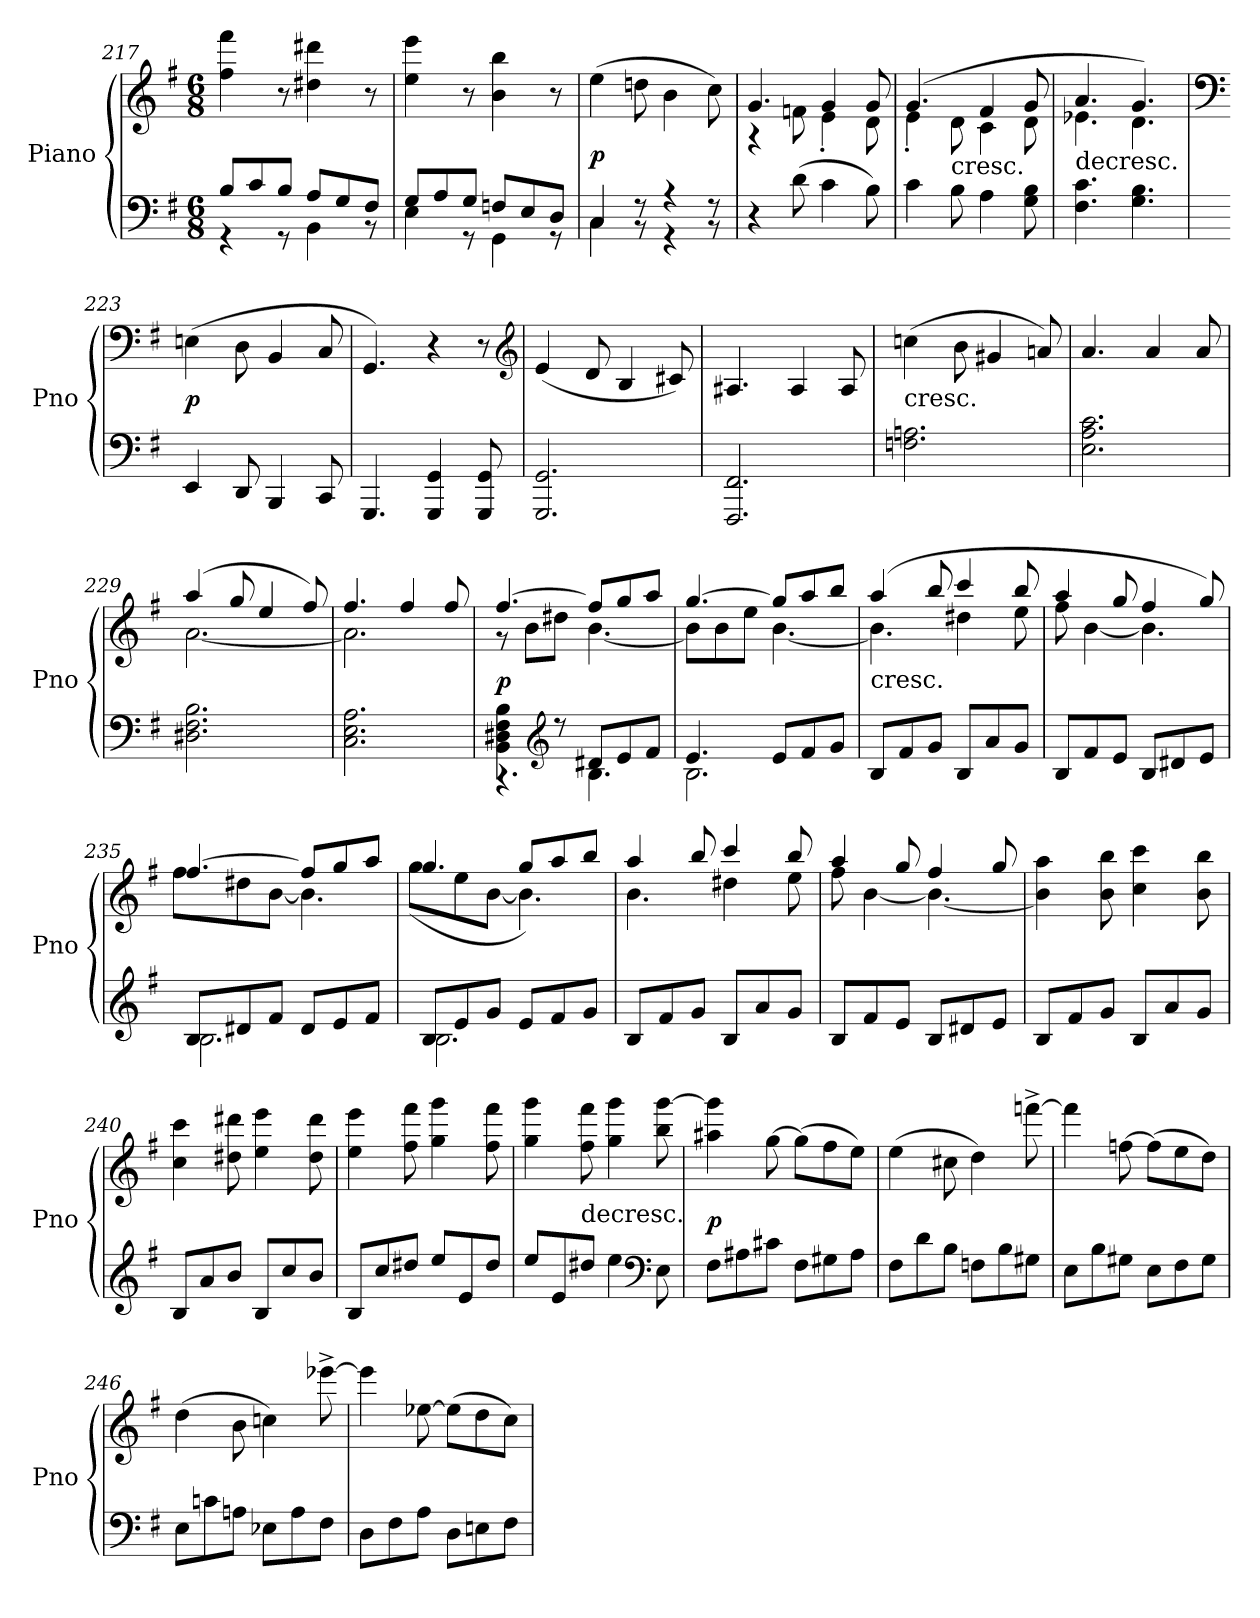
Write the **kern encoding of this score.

**kern	**kern	**dynam
*part1	*part1	*part1
*staff2	*staff1	*staff1/2
*I"Piano	*	*
*I'Pno	*	*
*clefF4	*clefG2	*
*k[f#]	*k[f#]	*
*M6/8	*M6/8	*
=217	=217	=217
*^	*	*
8B/L	4r	4ff#\ 4fff#\	.
8c/	.	.	.
8B/J	8r	8r	.
8A/L	4BB\	4dd#X\ 4ddd#X\	.
8G/	.	.	.
8F#/J	8r	8r	.
=218	=218	=218	=218
8G/L	4E\	4ee\ 4eee\	.
8A/	.	.	.
8G/J	8r	8r	.
8Fn/L	4GG\	4b\ 4bb\	.
8E/	.	.	.
8D/J	8r	8r	.
=219	=219	=219	=219
4C/	4C\	(4ee\	p
8r	8r	8ddn\	.
4r	4r	4b\	.
8r	8r	8cc\)	.
*v	*v	*	*
=220	=220	=220
*	*^	*
4r	4.g/	4r	.
(8d\	.	8fn\	.
4c\	4g/	4e'\	.
8B\)	8g/	8d\	.
=221	=221	=221	=221
4c\	(4.g/	4e'\	.
!	!	!LO:TX:c:t=cresc.	!
8B\	.	8d\	.
4A\	4f#/	4c\	.
8G\ 8B\	8g/	8d\	.
=222	=222	=222	=222
!	!LO:TX:c:t=decresc.	!	!
4.F#\ 4.c\	4.a/	4.e-X\	.
4.G\ 4.B\	4.g/)	4.d\	.
*	*v	*v	*
=223	=223	=223
*	*clefF4	*
4EE/	(4En\	p
8DD/	8D\	.
4BBB/	4BB/	.
8CC/	8C/	.
=224	=224	=224
4.GGG/	4.GG/)	.
4GGG/ 4GG/	4r	.
8GGG/ 8GG/	8r	.
*	*clefG2	*
=225	=225	=225
2.GGG/ 2.GG/	(4e/	.
.	8d/	.
.	4B/	.
.	8c#X/)	.
=226	=226	=226
2.FFF#/ 2.FF#/	4.A#X/	.
.	4A#/	.
.	8A#/	.
=227	=227	=227
!	!LO:TX:c:t=cresc.	!
2.Fn\ 2.An\	(4ccn\	.
.	8b\	.
.	4g#X/	.
.	8an/)	.
=228	=228	=228
2.E\ 2.A\ 2.c\	4.a/	.
.	4a/	.
.	8a/	.
=229	=229	=229
*	*^	*
2.D#X\ 2.F#\ 2.B\	(4aa/	[2.a\	.
.	8gg/	.	.
.	4ee/	.	.
.	8ff#/)	.	.
=230	=230	=230	=230
2.C\ 2.E\ 2.A\	4.ff#/	2.a\]	.
.	4ff#/	.	.
.	8ff#/	.	.
=231	=231	=231	=231
*^	*	*	*
4BB\ 4D#X\ 4F#\ 4B\	4.r	[4.ff#/	8r	p
.	.	.	8b\L	.
*clefG2	*	*	*	*
8r	.	.	8dd#X\J	.
4.B\	8d#X/L	8ff#/L]	[4.b\	.
.	8e/	8gg/	.	.
.	8f#/J	8aa/J	.	.
=232	=232	=232	=232	=232
4.e/	2.B\	[4.gg/	8b\L]	.
.	.	.	8b\	.
.	.	.	8ee\J	.
8e/L	.	8gg/L]	[4.b\	.
8f#/	.	8aa/	.	.
8g/J	.	8bb/J	.	.
*v	*v	*	*	*
=233	=233	=233	=233
!	!LO:TX:c:t=cresc.	!	!
8B/L	(4aa/	4.b\]	.
8f#/	.	.	.
8g/J	8bb/	.	.
8B/L	4ccc/	4dd#X\	.
8a/	.	.	.
8g/J	8bb/	8ee\	.
=234	=234	=234	=234
8B/L	4aa/	8ff#\	.
8f#/	.	[4b\	.
8e/J	8gg/	.	.
8B/L	4ff#/	4.b\]	.
8d#X/	.	.	.
8e/J	8gg/)	.	.
=235	=235	=235	=235
*^	*	*	*
8B/L	2.B\	[4.ff#/	8ff#\L	.
8d#X/	.	.	8dd#X\	.
8f#/J	.	.	[8b\J	.
8d#/L	.	8ff#/L]	4.b\]	.
8e/	.	8gg/	.	.
8f#/J	.	8aa/J	.	.
=236	=236	=236	=236	=236
8B/L	2.B\	4.gg/	(8gg\L	.
8e/	.	.	8ee\	.
8g/J	.	.	[8b\J	.
8e/L	.	8gg/L)	4.b\]	.
8f#/	.	8aa/	.	.
8g/J	.	8bb/J	.	.
*v	*v	*	*	*
=237	=237	=237	=237
8B/L	4aa/	4.b\	.
8f#/	.	.	.
8g/J	8bb/	.	.
8B/L	4ccc/	4dd#X\	.
8a/	.	.	.
8g/J	8bb/	8ee\	.
=238	=238	=238	=238
8B/L	4aa/	8ff#\	.
8f#/	.	[4b\	.
8e/J	8gg/	.	.
8B/L	4ff#/	4.b\_	.
8d#X/	.	.	.
8e/J	8gg/	.	.
*	*v	*v	*
=239	=239	=239
8B/L	4b]\ 4aa\	.
8f#/	.	.
8g/J	8b\ 8bb\	.
8B/L	4cc\ 4ccc\	.
8a/	.	.
8g/J	8b\ 8bb\	.
=240	=240	=240
8B/L	4cc\ 4ccc\	.
8a/	.	.
8b/J	8dd#X\ 8ddd#X\	.
8B/L	4ee\ 4eee\	.
8cc/	.	.
8b/J	8dd#\ 8ddd#\	.
=241	=241	=241
8B/L	4ee\ 4eee\	.
8cc/	.	.
8dd#X/J	8ff#\ 8fff#\	.
8ee/L	4gg\ 4ggg\	.
8e/	.	.
8dd#/J	8ff#\ 8fff#\	.
=242	=242	=242
8ee/L	4gg\ 4ggg\	.
8e/	.	.
!	!LO:TX:c:t=decresc.	!
8dd#X/J	8ff#\ 8fff#\	.
4ee\	4gg\ 4ggg\	.
*clefF4	*	*
8E\	8bb\ [8ggg\	.
=243	=243	=243
8F#\L	4aa#X\ 4ggg]\	p
8A#X\	.	.
8c#X\J	[8gg\	.
8F#\L	(8gg\L]	.
8G#X\	8ff#\	.
8A#\J	8ee\J)	.
=244	=244	=244
8F#\L	(4ee\	.
8d\	.	.
8B\J	8cc#X\	.
8Fn\L	4dd\)	.
8B\	.	.
8G#X\J	[8fffn^\	.
=245	=245	=245
8E\L	4fff\]	.
8B\	.	.
8G#X\J	[8ffn\	.
8E\L	(8ff\L]	.
8F#\	8ee\	.
8G#\J	8dd\J)	.
=246	=246	=246
8E\L	(4dd\	.
8cn\	.	.
8An\J	8b\	.
8E-X\L	4ccn\)	.
8A\	.	.
8F#\J	[8eee-X^\	.
=247	=247	=247
8D\L	4eee-\]	.
8F#\	.	.
8A\J	[8ee-X\	.
8D\L	(8ee-\L]	.
8En\	8dd\	.
8F#\J	8cc\J)	.
=	=	=
*-	*-	*-
